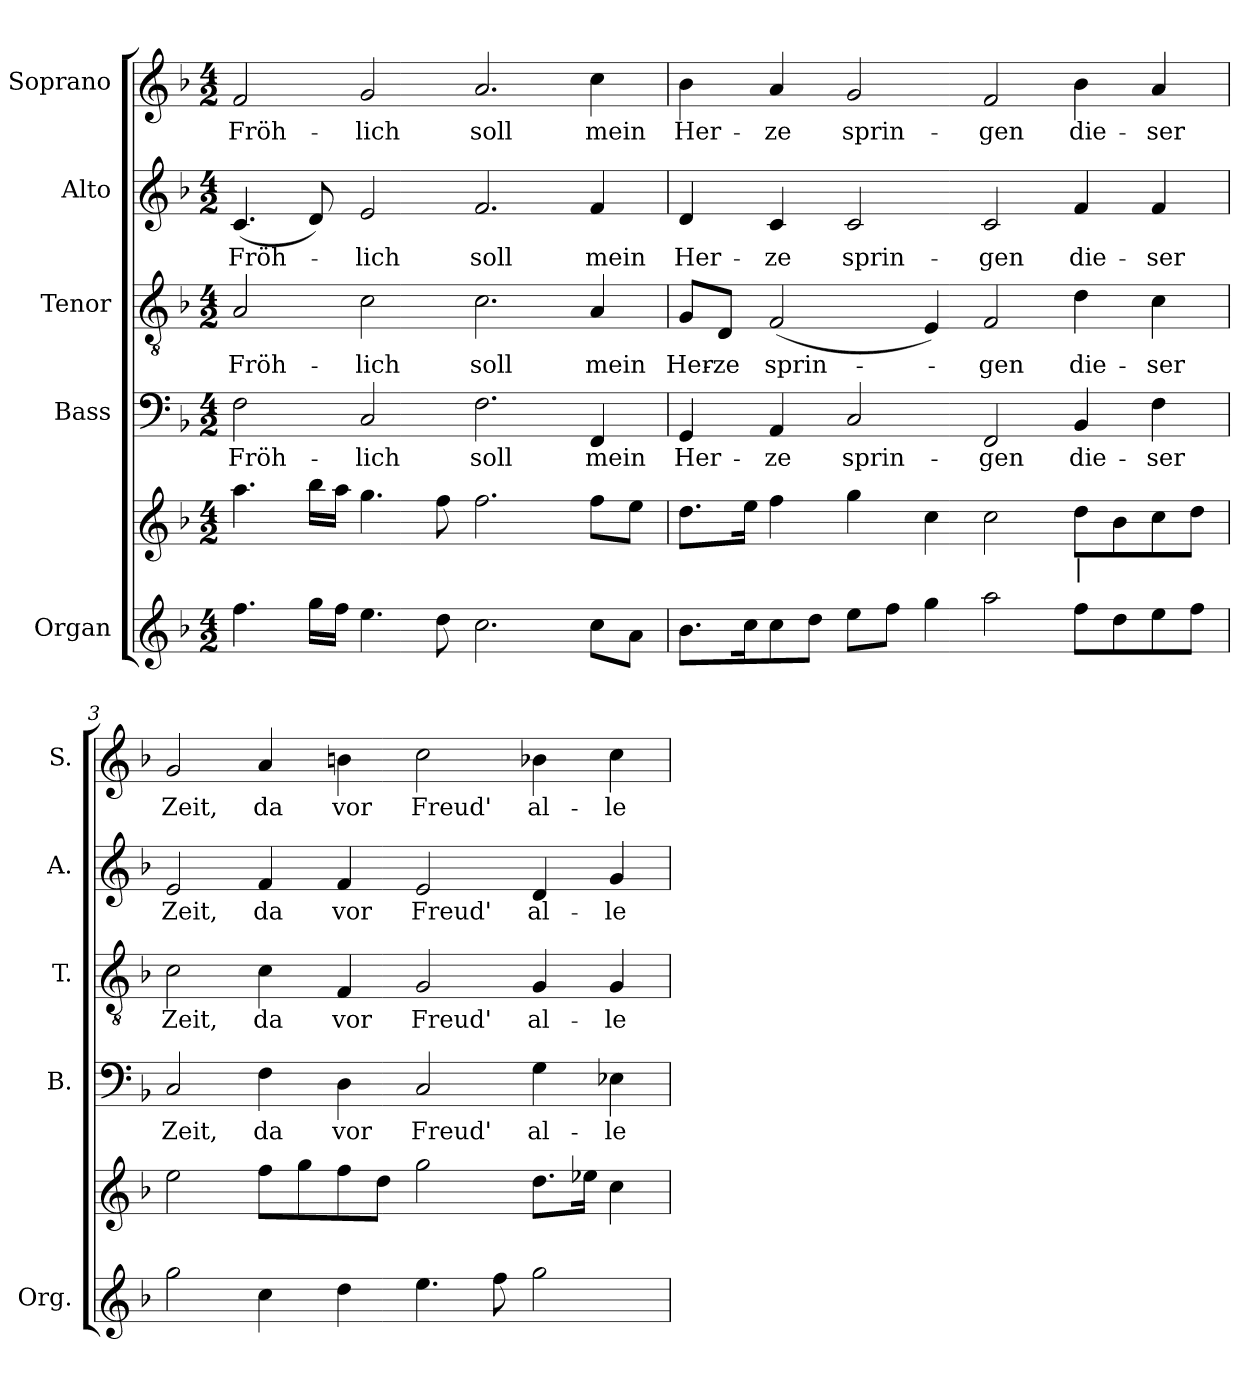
**kern	**kern	**kern	**text	**kern	**text	**kern	**text	**kern	**text
*part5	*part5	*part4	*part4	*part3	*part3	*part2	*part2	*part1	*part1
*staff6	*staff5	*staff4	*staff4	*staff3	*staff3	*staff2	*staff2	*staff1	*staff1
*I"Organ	*	*I"Bass	*	*I"Tenor	*	*I"Alto	*	*I"Soprano	*
*I'Org.	*	*I'B.	*	*I'T.	*	*I'A.	*	*I'S.	*
*clefG2	*clefG2	*clefF4	*	*clefGv2	*	*clefG2	*	*clefG2	*
*k[b-]	*k[b-]	*k[b-]	*	*k[b-]	*	*k[b-]	*	*k[b-]	*
*M4/2	*M4/2	*M4/2	*	*M4/2	*	*M4/2	*	*M4/2	*
=1	=1	=1	=1	=1	=1	=1	=1	=1	=1
!	!	!	!LO:LY:b	!	!LO:LY:b	!	!LO:LY:b	!	!LO:LY:b
4.ff\	4.aa\	2F\	Fröh-	2A/	Fröh-	(<4.c/	Fröh-	2f/	Fröh-
16gg\LL	16bb-\LL	.	.	.	.	8d/)	.	.	.
16ff\JJ	16aa\JJ	.	.	.	.	.	.	.	.
!	!	!	!LO:LY:b	!	!LO:LY:b	!	!LO:LY:b	!	!LO:LY:b
4.ee\	4.gg\	2C/	-lich	2c\	-lich	2e/	-lich	2g/	-lich
8dd\	8ff\	.	.	.	.	.	.	.	.
!	!	!	!LO:LY:b	!	!LO:LY:b	!	!LO:LY:b	!	!LO:LY:b
2.cc\	2.ff\	2.F\	soll	2.c\	soll	2.f/	soll	2.a/	soll
!	!	!	!LO:LY:b	!	!LO:LY:b	!	!LO:LY:b	!	!LO:LY:b
8cc\L	8ff\L	4FF/	mein	4A/	mein	4f/	mein	4cc\	mein
8a\J	8ee\J	.	.	.	.	.	.	.	.
=2	=2	=2	=2	=2	=2	=2	=2	=2	=2
!	!	!	!LO:LY:b	!	!LO:LY:b	!	!LO:LY:b	!	!LO:LY:b
8.b-\L	8.dd\L	4GG/	Her-	8G/L	Her-	4d/	Her-	4b-\	Her-
!	!	!	!	!	!LO:LY:b	!	!	!	!
.	.	.	.	8D/J	-ze	.	.	.	.
16cc\K	16ee\Jk	.	.	.	.	.	.	.	.
!	!	!	!LO:LY:b	!	!LO:LY:b	!	!LO:LY:b	!	!LO:LY:b
8cc\	4ff\	4AA/	-ze	(<2F/	sprin-	4c/	-ze	4a/	-ze
8dd\J	.	.	.	.	.	.	.	.	.
!	!	!	!LO:LY:b	!	!	!	!LO:LY:b	!	!LO:LY:b
8ee\L	4gg\	2C/	sprin-	.	.	2c/	sprin-	2g/	sprin-
8ff\J	.	.	.	.	.	.	.	.	.
4gg\	4cc\	.	.	4E/)	.	.	.	.	.
!	!	!	!LO:LY:b	!	!LO:LY:b	!	!LO:LY:b	!	!LO:LY:b
2aa\	2cc\	2FF/	-gen	2F/	-gen	2c/	-gen	2f/	-gen
!	!LO:TX:b:t=|	!	!	!	!	!	!	!	!
!	!	!	!LO:LY:b	!	!LO:LY:b	!	!LO:LY:b	!	!LO:LY:b
8ff\L	8dd\L	4BB-/	die-	4d\	die-	4f/	die-	4b-\	die-
8dd\	8b-\	.	.	.	.	.	.	.	.
!	!	!	!LO:LY:b	!	!LO:LY:b	!	!LO:LY:b	!	!LO:LY:b
8ee\	8cc\	4F\	-ser	4c\	-ser	4f/	-ser	4a/	-ser
8ff\J	8dd\J	.	.	.	.	.	.	.	.
=3	=3	=3	=3	=3	=3	=3	=3	=3	=3
!	!	!	!LO:LY:b	!	!LO:LY:b	!	!LO:LY:b	!	!LO:LY:b
2gg\	2ee\	2C/	Zeit,	2c\	Zeit,	2e/	Zeit,	2g/	Zeit,
!	!	!	!LO:LY:b	!	!LO:LY:b	!	!LO:LY:b	!	!LO:LY:b
4cc\	8ff\L	4F\	da	4c\	da	4f/	da	4a/	da
.	8gg\	.	.	.	.	.	.	.	.
!	!	!	!LO:LY:b	!	!LO:LY:b	!	!LO:LY:b	!	!LO:LY:b
4dd\	8ff\	4D\	vor	4F/	vor	4f/	vor	4bn\	vor
.	8dd\J	.	.	.	.	.	.	.	.
!	!	!	!LO:LY:b	!	!LO:LY:b	!	!LO:LY:b	!	!LO:LY:b
4.ee\	2gg\	2C/	Freud'	2G/	Freud'	2e/	Freud'	2cc\	Freud'
8ff\	.	.	.	.	.	.	.	.	.
!	!	!	!LO:LY:b	!	!LO:LY:b	!	!LO:LY:b	!	!LO:LY:b
2gg\	8.dd\L	4G\	al-	4G/	al-	4d/	al-	4b-X\	al-
.	16ee-X\Jk	.	.	.	.	.	.	.	.
!	!	!	!LO:LY:b	!	!LO:LY:b	!	!LO:LY:b	!	!LO:LY:b
.	4cc\	4E-X\	-le	4G/	-le	4g/	-le	4cc\	-le
=	=	=	=	=	=	=	=	=	=
*-	*-	*-	*-	*-	*-	*-	*-	*-	*-
